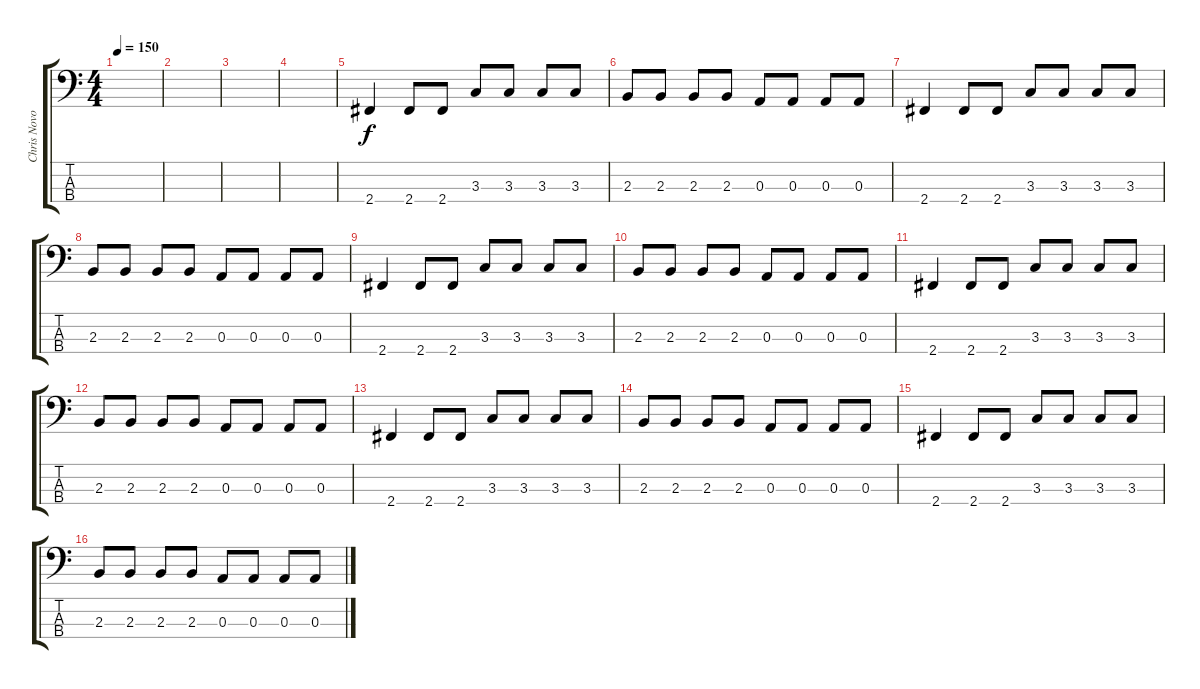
\track ("Chris Novoselic" "Chris Novo") {instrument electricbasspick}
\staff {score tabs}
\tuning (G2 D2 A1 E1) {hide}
\ts (4 4)
\tempo 150
\clef f4
\ks c
|
|
|
|
2.4.4 2.4.8 2.4.8 3.3.8 3.3.8 3.3.8 3.3.8 |
2.3.8 2.3.8 2.3.8 2.3.8 0.3.8 0.3.8 0.3.8 0.3.8 |
2.4.4 2.4.8 2.4.8 3.3.8 3.3.8 3.3.8 3.3.8 |
2.3.8 2.3.8 2.3.8 2.3.8 0.3.8 0.3.8 0.3.8 0.3.8 |
2.4.4 2.4.8 2.4.8 3.3.8 3.3.8 3.3.8 3.3.8 |
2.3.8 2.3.8 2.3.8 2.3.8 0.3.8 0.3.8 0.3.8 0.3.8 |
2.4.4 2.4.8 2.4.8 3.3.8 3.3.8 3.3.8 3.3.8 |
2.3.8 2.3.8 2.3.8 2.3.8 0.3.8 0.3.8 0.3.8 0.3.8 |
2.4.4 2.4.8 2.4.8 3.3.8 3.3.8 3.3.8 3.3.8 |
2.3.8 2.3.8 2.3.8 2.3.8 0.3.8 0.3.8 0.3.8 0.3.8 |
2.4.4 2.4.8 2.4.8 3.3.8 3.3.8 3.3.8 3.3.8 |
2.3.8 2.3.8 2.3.8 2.3.8 0.3.8 0.3.8 0.3.8 0.3.8
